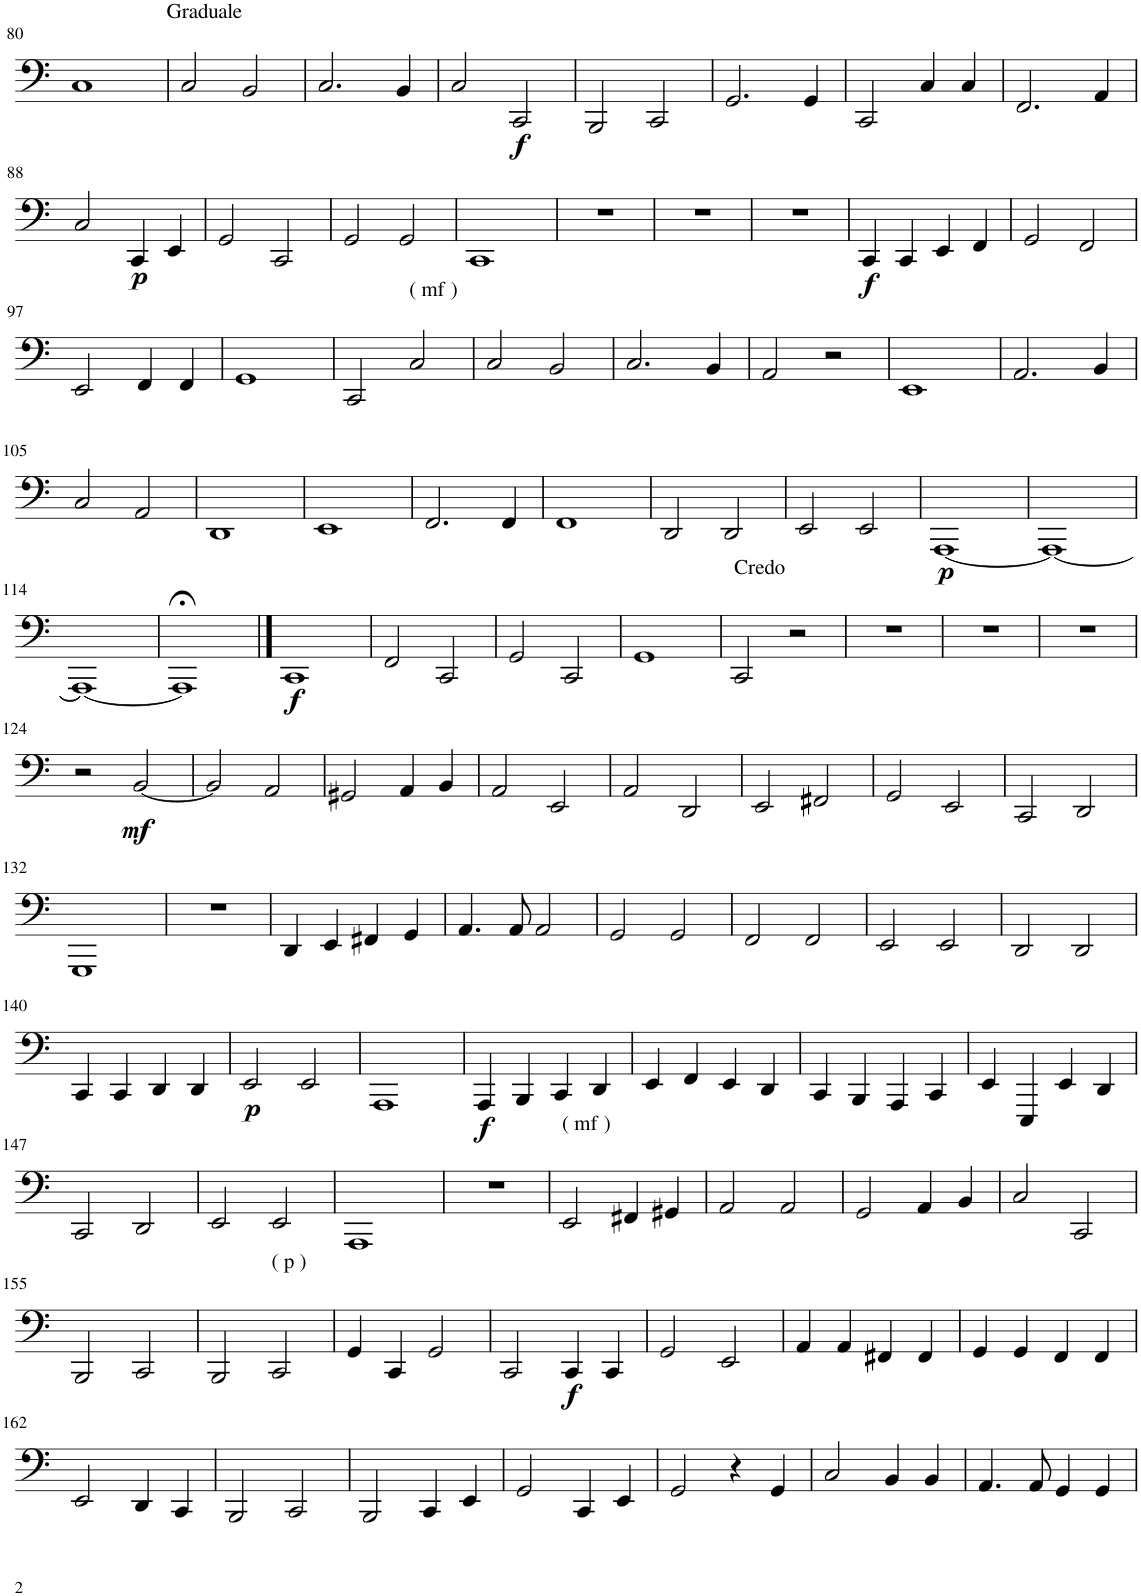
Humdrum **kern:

**kern	**dynam
*part1	*part1
*staff1	*staff1
*I"[Double Bass]	*
!!LO:PB:g=z
*clefF4	*
*Trd7c12	*
*k[]	*
*M2/2	*
*met(c|)	*
=80	=80
1C	.
!LO:TX:a:t=Graduale	!
=81	=81
2C/	.
2BB/	.
=82	=82
2.C/	.
4BB/	.
=83	=83
2C/	.
!	!LO:DY:b
2CC/	f
=84	=84
2BBB/	.
2CC/	.
=85	=85
2.GG/	.
4GG/	.
=86	=86
2CC/	.
4C/	.
4C/	.
=87	=87
2.FF/	.
4AA/	.
!!LO:LB:g=z
=88	=88
2C/	.
!	!LO:DY:b
4CC/	p
4EE/	.
=89	=89
2GG/	.
2CC/	.
=90	=90
2GG/	.
2GG/	.
=91	=91
1CC	.
=92	=92
1r	.
=93	=93
1r	.
=94	=94
1r	.
=95	=95
!	!LO:DY:b
4CC/	f
4CC/	.
4EE/	.
4FF/	.
=96	=96
2GG/	.
2FF/	.
!!LO:LB:g=z
=97	=97
2EE/	.
4FF/	.
4FF/	.
=98	=98
1GG	.
=99	=99
2CC/	.
!LO:TX:a:t=( mf )	!
2C/	.
=100	=100
2C/	.
2BB/	.
=101	=101
2.C/	.
4BB/	.
=102	=102
2AA/	.
2r	.
=103	=103
1EE	.
=104	=104
2.AA/	.
4BB/	.
!!LO:LB:g=z
=105	=105
2C/	.
2AA/	.
=106	=106
1DD	.
=107	=107
1EE	.
=108	=108
2.FF/	.
4FF/	.
=109	=109
1FF	.
=110	=110
2DD/	.
2DD/	.
=111	=111
2EE/	.
2EE/	.
=112	=112
!	!LO:DY:b
[1AAA	p
=113	=113
1AAA_	.
!!LO:LB:g=z
=114	=114
1AAA_	.
=115	=115
1AAA;<]	.
==116	==116
!	!LO:DY:b
1CC	f
=117	=117
2FF/	.
2CC/	.
=118	=118
2GG/	.
2CC/	.
=119	=119
1GG	.
=120	=120
!LO:TX:a:t=Credo	!
2CC/	.
2r	.
=121	=121
1r	.
=122	=122
1r	.
=123	=123
1r	.
!!LO:LB:g=z
=124	=124
2r	.
!	!LO:DY:b
[2BB/	mf
=125	=125
2BB/]	.
2AA/	.
=126	=126
2GG#X/	.
4AA/	.
4BB/	.
=127	=127
2AA/	.
2EE/	.
=128	=128
2AA/	.
2DD/	.
=129	=129
2EE/	.
2FF#X/	.
=130	=130
2GG/	.
2EE/	.
=131	=131
2CC/	.
2DD/	.
!!LO:LB:g=z
=132	=132
1GGG	.
=133	=133
1r	.
=134	=134
4DD/	.
4EE/	.
4FF#X/	.
4GG/	.
=135	=135
4.AA/	.
8AA/	.
2AA/	.
=136	=136
2GG/	.
2GG/	.
=137	=137
2FF/	.
2FF/	.
=138	=138
2EE/	.
2EE/	.
=139	=139
2DD/	.
2DD/	.
!!LO:LB:g=z
=140	=140
4CC/	.
4CC/	.
4DD/	.
4DD/	.
=141	=141
!	!LO:DY:b
2EE/	p
2EE/	.
=142	=142
1AAA	.
=143	=143
!	!LO:DY:b
4AAA/	f
4BBB/	.
4CC/	.
4DD/	.
=144	=144
4EE/	.
4FF/	.
4EE/	.
4DD/	.
=145	=145
4CC/	.
4BBB/	.
4AAA/	.
4CC/	.
=146	=146
4EE/	.
4EEE/	.
4EE/	.
4DD/	.
!!LO:LB:g=z
=147	=147
2CC/	.
2DD/	.
=148	=148
2EE/	.
2EE/	.
=149	=149
1AAA	.
=150	=150
1r	.
=151	=151
!LO:TX:a:t=( mf )	!
2EE/	.
4FF#X/	.
4GG#X/	.
=152	=152
2AA/	.
2AA/	.
=153	=153
2GG/	.
4AA/	.
4BB/	.
=154	=154
2C/	.
2CC/	.
!!LO:LB:g=z
=155	=155
2BBB/	.
2CC/	.
=156	=156
2BBB/	.
!LO:TX:a:t=( p )	!
2CC/	.
=157	=157
4GG/	.
4CC/	.
2GG/	.
=158	=158
2CC/	.
!	!LO:DY:b
4CC/	f
4CC/	.
=159	=159
2GG/	.
2EE/	.
=160	=160
4AA/	.
4AA/	.
4FF#X/	.
4FF#/	.
=161	=161
4GG/	.
4GG/	.
4FF/	.
4FF/	.
!!LO:LB:g=z
=162	=162
2EE/	.
4DD/	.
4CC/	.
=163	=163
2BBB/	.
2CC/	.
=164	=164
2BBB/	.
4CC/	.
4EE/	.
=165	=165
2GG/	.
4CC/	.
4EE/	.
=166	=166
2GG/	.
4r	.
4GG/	.
=167	=167
2C/	.
4BB/	.
4BB/	.
=168	=168
4.AA/	.
8AA/	.
4GG/	.
4GG/	.
=	=
*-	*-
